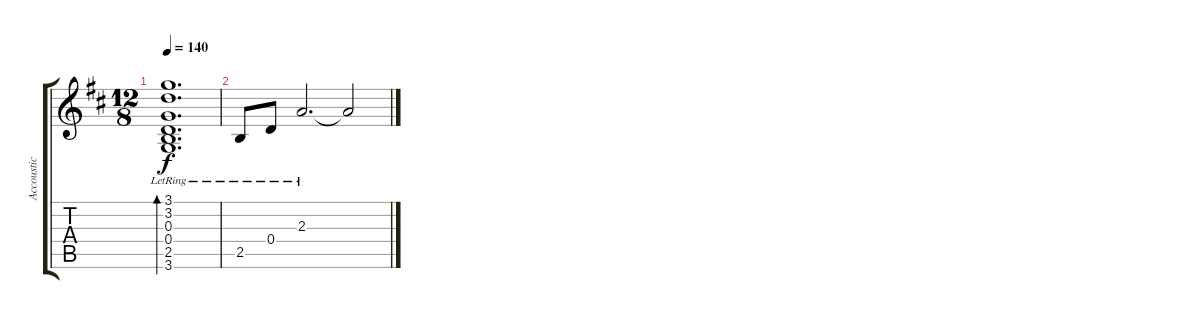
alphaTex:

\track ("Accoustic guitar" "Accoustic ") {instrument acousticguitarsteel}
\staff {score tabs}
\tuning (E4 B3 G3 D3 A2 E2) {hide}
\ts (12 8)
\tempo 140
\clef g2
\ks bminor
(3.1{lr} 3.2{lr} 0.3{lr} 0.4{lr} 2.5{lr} 3.6{lr}).1{d bd 60 dy f} |
2.5{lr}.8 0.4{lr}.8 2.3{lr}.2{d} 2.3{t}.2
